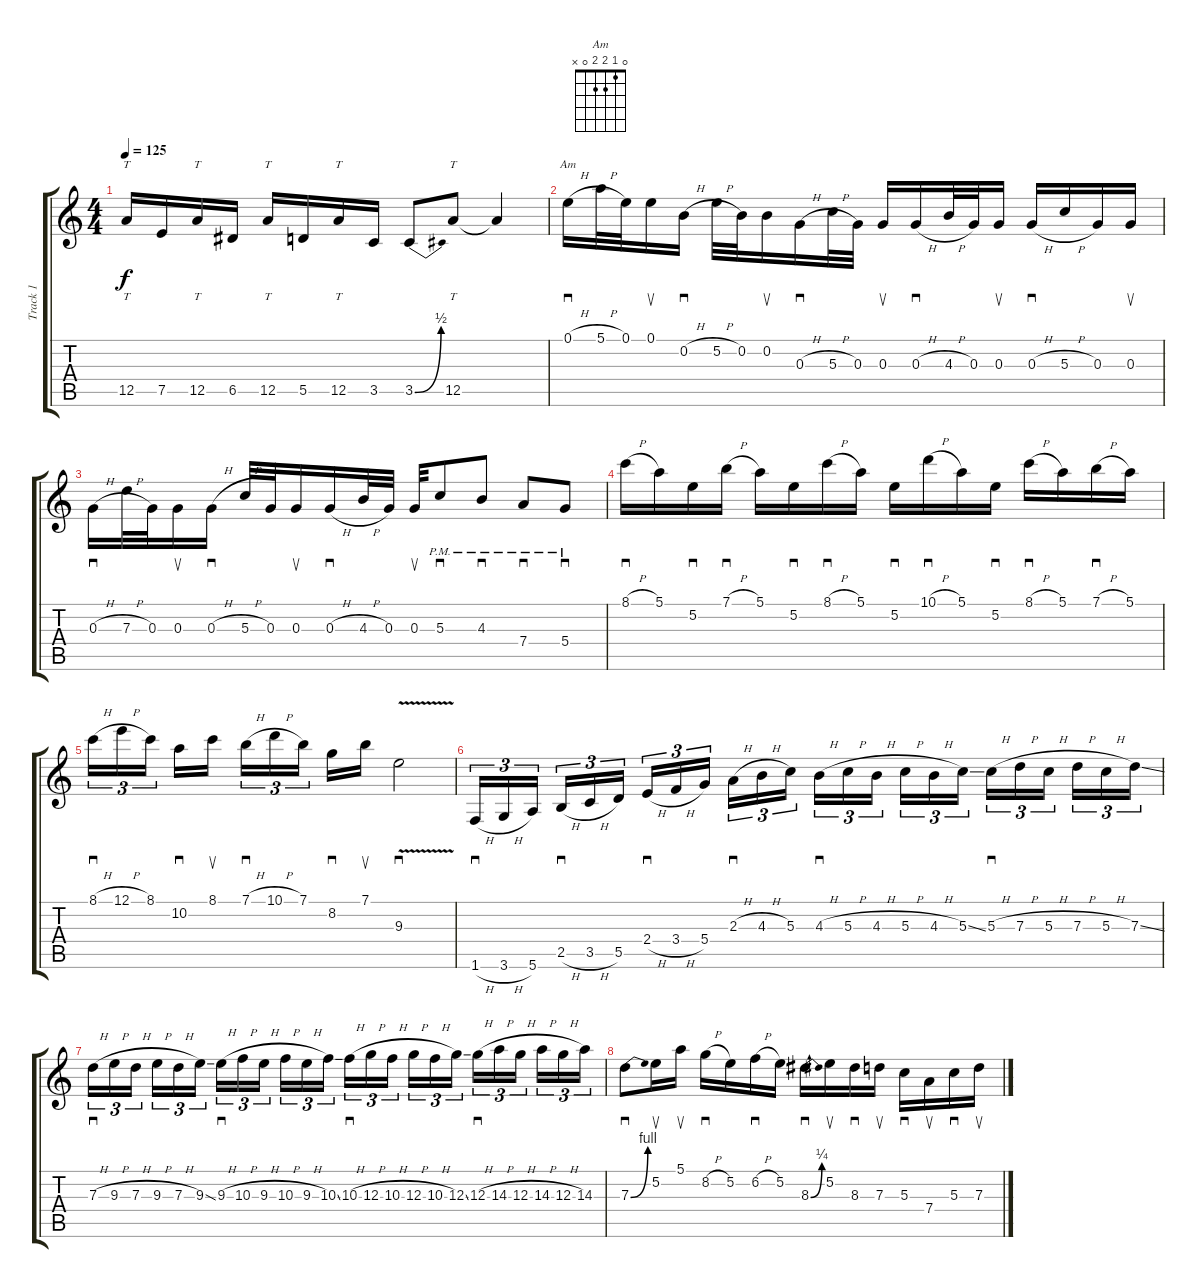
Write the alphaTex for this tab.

\track ("Track 1" "Track 1") {instrument acousticguitarsteel}
\staff {score tabs}
\tuning (E4 B3 G3 D3 A2 E2) {hide}
\chord ("Am" 0 1 2 2 0 x)
\ts (4 4)
\tempo 125
\clef g2
\ks c
12.5.16{tt dy f} 7.5.16 12.5.16{tt} 6.5.16 12.5.16{tt} 5.5.16 12.5.16{tt} 3.5.16 3.5{be (bend 0 0 60 2)}.8 12.5.8{tt} 12.5{t}.4 |
0.1{h}.16{sd ch "Am"} 5.1{h}.32 0.1.32 0.1.16{su} 0.2{h}.16{sd} 5.2{h}.32 0.2.32 0.2.16{su} 0.3{h}.16{sd} 5.3{h}.32 0.3.32 0.3.16{su} 0.3{h}.16{sd} 4.3{h}.32 0.3.32 0.3.16{su} 0.3{h}.16{sd} 5.3{h}.16 0.3.16 0.3.16{su} |
0.3{h}.16{sd} 7.3{h}.32 0.3.32 0.3.16{su} 0.3{h}.16{sd} 5.3{h}.32 0.3.32 0.3.16{su} 0.3{h}.16{sd} 4.3{h}.32 0.3.32 0.3.32{su} 5.3{pm}.8{sd} 4.3{pm}.8{sd} 7.4{pm}.8{sd} 5.4{pm}.8{sd} |
8.1{h}.16{sd} 5.1.16 5.2.16{sd} 7.1{h}.16{sd} 5.1.16 5.2.16{sd} 8.1{h}.16{sd} 5.1.16 5.2.16{sd} 10.1{h}.16{sd} 5.1.16 5.2.16{sd} 8.1{h}.16{sd} 5.1.16 7.1{h}.16{sd} 5.1.16 |
8.1{h}.16{sd tu (3 2)} 12.1{h}.16{tu (3 2)} 8.1.16{tu (3 2) beam splitsecondary} 10.2.16{sd} 8.1.16{su} 7.1{h}.16{sd tu (3 2)} 10.1{h}.16{tu (3 2)} 7.1.16{tu (3 2) beam splitsecondary} 8.2.16{sd} 7.1.16{su} 9.3{v}.2{sd} |
1.6{h}.16{sd tu (3 2)} 3.6{h}.16{tu (3 2)} 5.6.16{tu (3 2) beam splitsecondary} 2.5{h}.16{sd tu (3 2)} 3.5{h}.16{tu (3 2)} 5.5.16{tu (3 2)} 2.4{h}.16{sd tu (3 2)} 3.4{h}.16{tu (3 2)} 5.4.16{tu (3 2) beam splitsecondary} 2.3{h}.16{sd tu (3 2)} 4.3{h}.16{tu (3 2)} 5.3.16{tu (3 2)} 4.3{h}.16{sd tu (3 2)} 5.3{h}.16{tu (3 2)} 4.3{h}.16{tu (3 2) beam splitsecondary} 5.3{h}.16{tu (3 2)} 4.3{h}.16{tu (3 2)} 5.3{ss}.16{tu (3 2)} 5.3{h}.16{sd tu (3 2)} 7.3{h}.16{tu (3 2)} 5.3{h}.16{tu (3 2) beam splitsecondary} 7.3{h}.16{tu (3 2)} 5.3{h}.16{tu (3 2)} 7.3{ss}.16{tu (3 2)} |
7.3{h}.16{sd tu (3 2)} 9.3{h}.16{tu (3 2)} 7.3{h}.16{tu (3 2) beam splitsecondary} 9.3{h}.16{tu (3 2)} 7.3{h}.16{tu (3 2)} 9.3{ss}.16{tu (3 2)} 9.3{h}.16{sd tu (3 2)} 10.3{h}.16{tu (3 2)} 9.3{h}.16{tu (3 2) beam splitsecondary} 10.3{h}.16{tu (3 2)} 9.3{h}.16{tu (3 2)} 10.3{ss}.16{tu (3 2)} 10.3{h}.16{sd tu (3 2)} 12.3{h}.16{tu (3 2)} 10.3{h}.16{tu (3 2) beam splitsecondary} 12.3{h}.16{tu (3 2)} 10.3{h}.16{tu (3 2)} 12.3{ss}.16{tu (3 2)} 12.3{h}.16{sd tu (3 2)} 14.3{h}.16{tu (3 2)} 12.3{h}.16{tu (3 2) beam splitsecondary} 14.3{h}.16{tu (3 2)} 12.3{h}.16{tu (3 2)} 14.3.16{tu (3 2)} |
7.3{be (bend 0 0 60 4)}.8{sd} 5.2.16{su} 5.1.16{su} 8.2{h}.16{sd} 5.2.16 6.2{h}.16{sd} 5.2.16 8.3{be (bend 0 0 60 1)}.16{sd} 5.2.16{su} 8.3.16{sd} 7.3.16{su} 5.3.16{sd} 7.4.16{su} 5.3.16{sd} 7.3{ss}.16{su}
